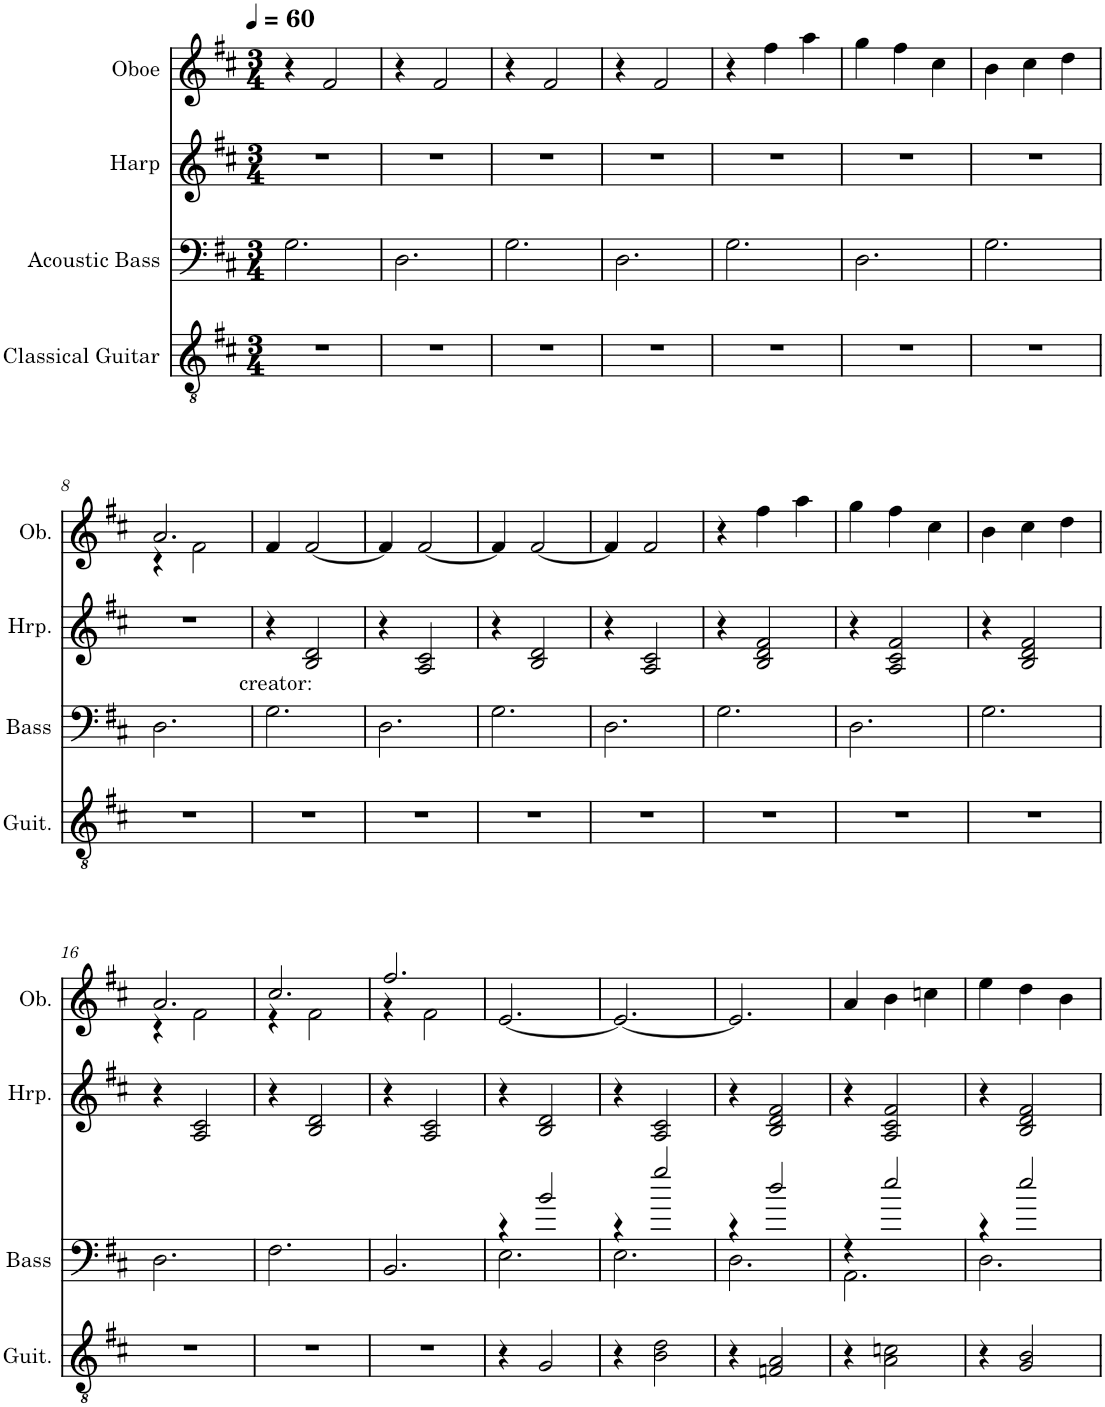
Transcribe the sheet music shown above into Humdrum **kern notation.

**kern	**kern	**kern	**text	**kern
*part4	*part3	*part2	*part2	*part1
*staff4	*staff3	*staff2	*staff2	*staff1
*I"Classical Guitar	*I"Acoustic Bass	*I"Harp	*	*I"Oboe
*I'Guit.	*I'Bass	*I'Hrp.	*	*I'Ob.
*clefGv2	*clefF4	*clefG2	*	*clefG2
*	*Trd7c12	*	*	*
*k[f#c#]	*k[f#c#]	*k[f#c#]	*	*k[f#c#]
*M3/4	*M3/4	*M3/4	*	*M3/4
*MM60	*MM60	*MM60	*	*MM60
=1	=1	=1	=1	=1
2.r	2.G\	2.r	.	4r
.	.	.	.	2f#/
=2	=2	=2	=2	=2
2.r	2.D\	2.r	.	4r
.	.	.	.	2f#/
=3	=3	=3	=3	=3
2.r	2.G\	2.r	.	4r
.	.	.	.	2f#/
=4	=4	=4	=4	=4
2.r	2.D\	2.r	.	4r
.	.	.	.	2f#/
=5	=5	=5	=5	=5
2.r	2.G\	2.r	.	4r
.	.	.	.	4ff#\
.	.	.	.	4aa\
=6	=6	=6	=6	=6
2.r	2.D\	2.r	.	4gg\
.	.	.	.	4ff#\
.	.	.	.	4cc#\
=7	=7	=7	=7	=7
2.r	2.G\	2.r	.	4b\
.	.	.	.	4cc#\
.	.	.	.	4dd\
!!LO:LB:g=z
=8	=8	=8	=8	=8
*	*	*	*	*^
2.r	2.D\	2.r	.	2.a/	4r
.	.	.	.	.	2f#\
=9	=9	=9	=9	=9	=9
!	!	!	!LO:LY:b	!	!
*	*	*	*	*v	*v
2.r	2.G\	4r	creator:	4f#/
.	.	2B/ 2d/	.	[2f#/
=10	=10	=10	=10	=10
2.r	2.D\	4r	.	4f#/]
.	.	2A/ 2c#/	.	[2f#/
=11	=11	=11	=11	=11
2.r	2.G\	4r	.	4f#/]
.	.	2B/ 2d/	.	[2f#/
=12	=12	=12	=12	=12
2.r	2.D\	4r	.	4f#/]
.	.	2A/ 2c#/	.	2f#/
=13	=13	=13	=13	=13
2.r	2.G\	4r	.	4r
.	.	2B/ 2d/ 2f#/	.	4ff#\
.	.	.	.	4aa\
=14	=14	=14	=14	=14
2.r	2.D\	4r	.	4gg\
.	.	2A/ 2c#/ 2f#/	.	4ff#\
.	.	.	.	4cc#\
=15	=15	=15	=15	=15
2.r	2.G\	4r	.	4b\
.	.	2B/ 2d/ 2f#/	.	4cc#\
.	.	.	.	4dd\
!!LO:LB:g=z
=16	=16	=16	=16	=16
*	*	*	*	*^
2.r	2.D\	4r	.	2.a/	4r
.	.	2A/ 2c#/	.	.	2f#\
=17	=17	=17	=17	=17	=17
2.r	2.F#\	4r	.	2.cc#/	4r
.	.	2B/ 2d/	.	.	2f#\
=18	=18	=18	=18	=18	=18
2.r	2.BB/	4r	.	2.ff#/	4r
.	.	2A/ 2c#/	.	.	2f#\
*	*	*	*	*v	*v
=19	=19	=19	=19	=19
*	*^	*	*	*
4r	4r	2.E\	4r	.	[2.e/
2G/	2b/	.	2B/ 2d/	.	.
=20	=20	=20	=20	=20	=20
4r	4r	2.E\	4r	.	2.e/_
2B\ 2d\	2gg/	.	2A/ 2c#/	.	.
=21	=21	=21	=21	=21	=21
4r	4r	2.D\	4r	.	2.e/]
2Fn/ 2A/	2dd/	.	2B/ 2d/ 2f#/	.	.
=22	=22	=22	=22	=22	=22
4r	4r	2.AA\	4r	.	4a/
2A\ 2cn\	2ee/	.	2A/ 2c#/ 2f#/	.	4b\
.	.	.	.	.	4ccn\
=23	=23	=23	=23	=23	=23
4r	4r	2.D\	4r	.	4ee\
2G/ 2B/	2ee/	.	2B/ 2d/ 2f#/	.	4dd\
.	.	.	.	.	4b\
*	*v	*v	*	*	*
=	=	=	=	=
*-	*-	*-	*-	*-
